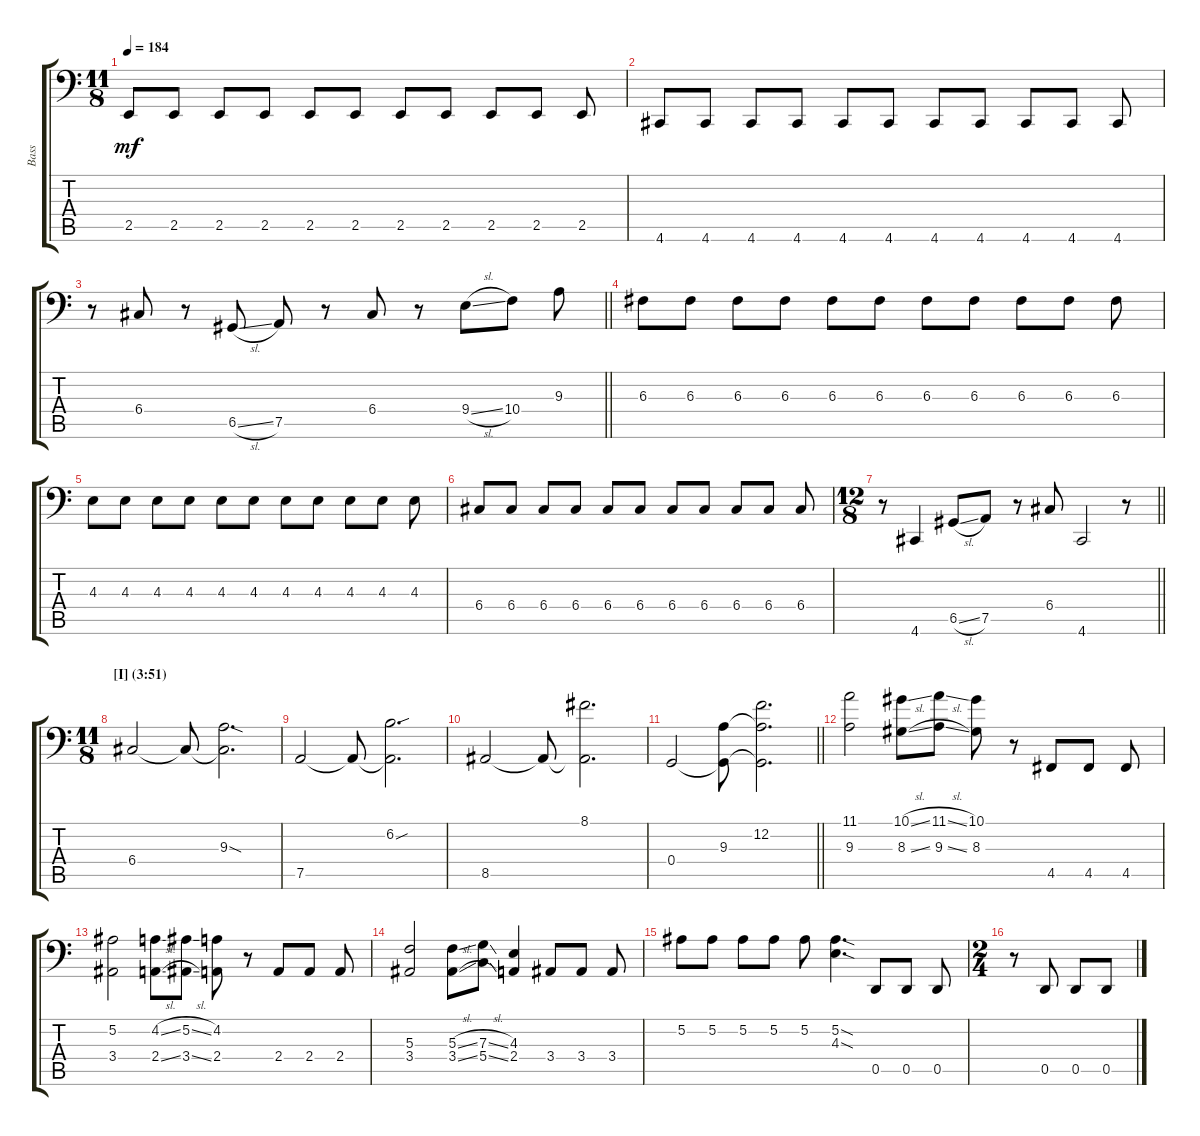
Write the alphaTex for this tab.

\track ("Bass" "Bass") {instrument electricbassfinger}
\staff {score tabs}
\tuning (Bb2 F2 C2 G1 D1 A0) {hide}
\ts (11 8)
\tempo 184
\clef f4
\ks c
2.5.8{dy mf} 2.5.8 2.5.8 2.5.8 2.5.8 2.5.8 2.5.8 2.5.8 2.5.8 2.5.8 2.5.8 |
4.6.8 4.6.8 4.6.8 4.6.8 4.6.8 4.6.8 4.6.8 4.6.8 4.6.8 4.6.8 4.6.8 |
\barLineRight lightlight
r.8 6.4.8 r.8 6.5{sl}.8 7.5.8 r.8 6.4.8 r.8 9.4{sl}.8 10.4.8 9.3.8 |
6.3.8 6.3.8 6.3.8 6.3.8 6.3.8 6.3.8 6.3.8 6.3.8 6.3.8 6.3.8 6.3.8 |
4.3.8 4.3.8 4.3.8 4.3.8 4.3.8 4.3.8 4.3.8 4.3.8 4.3.8 4.3.8 4.3.8 |
6.4.8 6.4.8 6.4.8 6.4.8 6.4.8 6.4.8 6.4.8 6.4.8 6.4.8 6.4.8 6.4.8 |
\ts (12 8)
\barLineRight lightlight
r.8 4.6.4 6.5{sl}.8 7.5.8 r.8 6.4.8 4.6.2 r.8 |
\ts (11 8)
\section ("" "[I] (3:51)")
6.4.2 6.4{t}.8 (9.3{sod} 6.4{t}).2{d} |
7.5.2 7.5{t}.8 (6.2{sou} 7.5{t}).2{d} |
8.5.2 8.5{t}.8 (8.1 8.5{t}).2{d} |
\barLineRight lightlight
0.4.2 (9.3 0.4{t}).8 (12.2 9.3{t} 0.4{t}).2{d} |
(11.1 9.3).2 (10.1{sl} 8.3{sl}).8 (11.1{sl} 9.3{sl}).8 (10.1 8.3).8 r.8 4.5.8 4.5.8 4.5.8 |
(5.2 3.4).2 (4.2{sl} 2.4{sl}).8 (5.2{sl} 3.4{sl}).8 (4.2 2.4).8 r.8 2.4.8 2.4.8 2.4.8 |
(5.3 3.4).2 (5.3{sl} 3.4{sl}).8 (7.3{sl} 5.4{sl}).8 (4.3 2.4).4 3.4.8 3.4.8 3.4.8 |
5.2.8 5.2.8 5.2.8 5.2.8 5.2.8 (5.2{sod} 4.3{sod}).4{d} 0.5.8 0.5.8 0.5.8 |
\ts (2 4)
r.8 0.5.8 0.5.8 0.5.8
